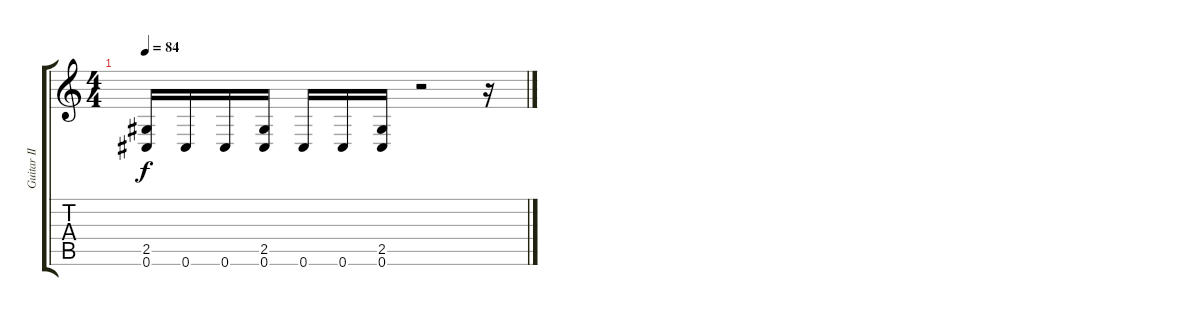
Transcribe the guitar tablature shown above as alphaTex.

\track ("Guitar II" "Guitar II") {instrument distortionguitar}
\staff {score tabs}
\tuning (Db4 Ab3 E3 B2 Gb2 Db2) {hide}
\ts (4 4)
\tempo 84
\clef g2
\ks c
(2.5 0.6).16{dy f} 0.6.16 0.6.16 (2.5 0.6).16 0.6.16 0.6.16 (2.5 0.6).16 r.2 r.16
